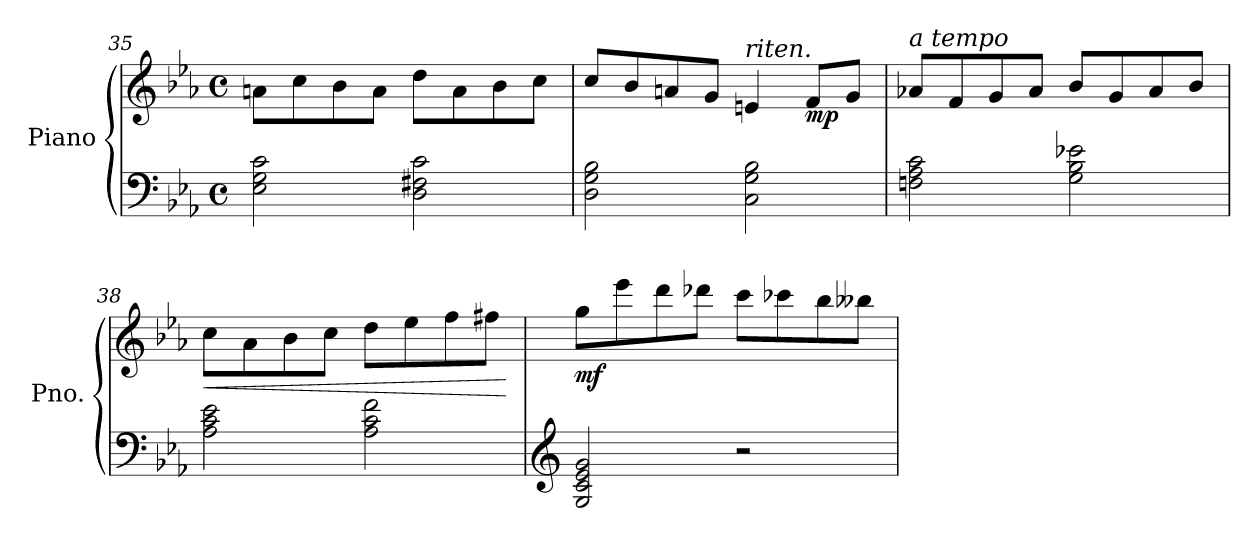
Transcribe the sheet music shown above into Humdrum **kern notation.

**kern	**kern	**dynam
*part1	*part1	*part1
*staff2	*staff1	*staff1/2
*I"Piano	*	*
*I'Pno.	*	*
*clefF4	*clefG2	*
*k[b-e-a-]	*k[b-e-a-]	*
*M4/4	*M4/4	*
*met(c)	*met(c)	*
=35	=35	=35
2E-\ 2G\ 2c\	8an\L	.
.	8cc\	.
.	8b-\	.
.	8a\J	.
2D\ 2F#X\ 2c\	8dd\L	.
.	8a\	.
.	8b-\	.
.	8cc\J	.
=36	=36	=36
2D\ 2G\ 2B-\	8cc/L	.
.	8b-/	.
.	8an/	.
.	8g/J	.
!	!LO:TX:a:i:t=riten.	!
2C\ 2G\ 2B-\	4en/	.
!	!	!LO:DY:b
.	8f/L	mp
.	8g/J	.
=37	=37	=37
!	!LO:TX:a:i:t=a tempo	!
2Fn\ 2A-\ 2c\	8a-X/L	.
.	8f/	.
.	8g/	.
.	8a-/J	.
2G\ 2B-\ 2e-X\	8b-/L	.
.	8g/	.
.	8a-/	.
.	8b-/J	.
!!LO:LB:g=z
=38	=38	=38
!	!	!LO:HP:b
2A-\ 2c\ 2e-\	8cc\L	<
.	8a-\	.
.	8b-\	.
.	8cc\J	.
2A-\ 2c\ 2f\	8dd\L	.
.	8ee-\	.
.	8ff\	.
.	8ff#X\J	.
.	.	[
=39	=39	=39
*clefG2	*	*
!	!	!LO:DY:b
2G/ 2c/ 2e-/ 2g/	8gg\L	mf
.	8eee-\	.
.	8ddd\	.
.	8ddd-X\J	.
2r	8ccc\L	.
.	8ccc-X\	.
.	8bb-\	.
.	8bb--X\J	.
=	=	=
*-	*-	*-
